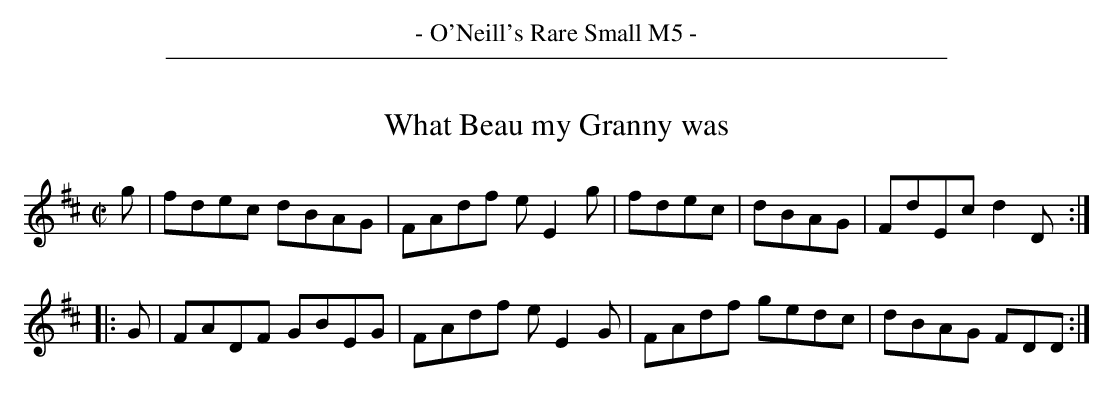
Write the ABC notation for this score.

X:1
T: What Beau my Granny was
M: C|
L: 1/8
K: D
g | fdec dBAG | FAdf eE2g | fdec | dBAG | FdEc d2D ::
G | FADF GBEG | FAdf eE2G | FAdf gedc | dBAG FDD :|
